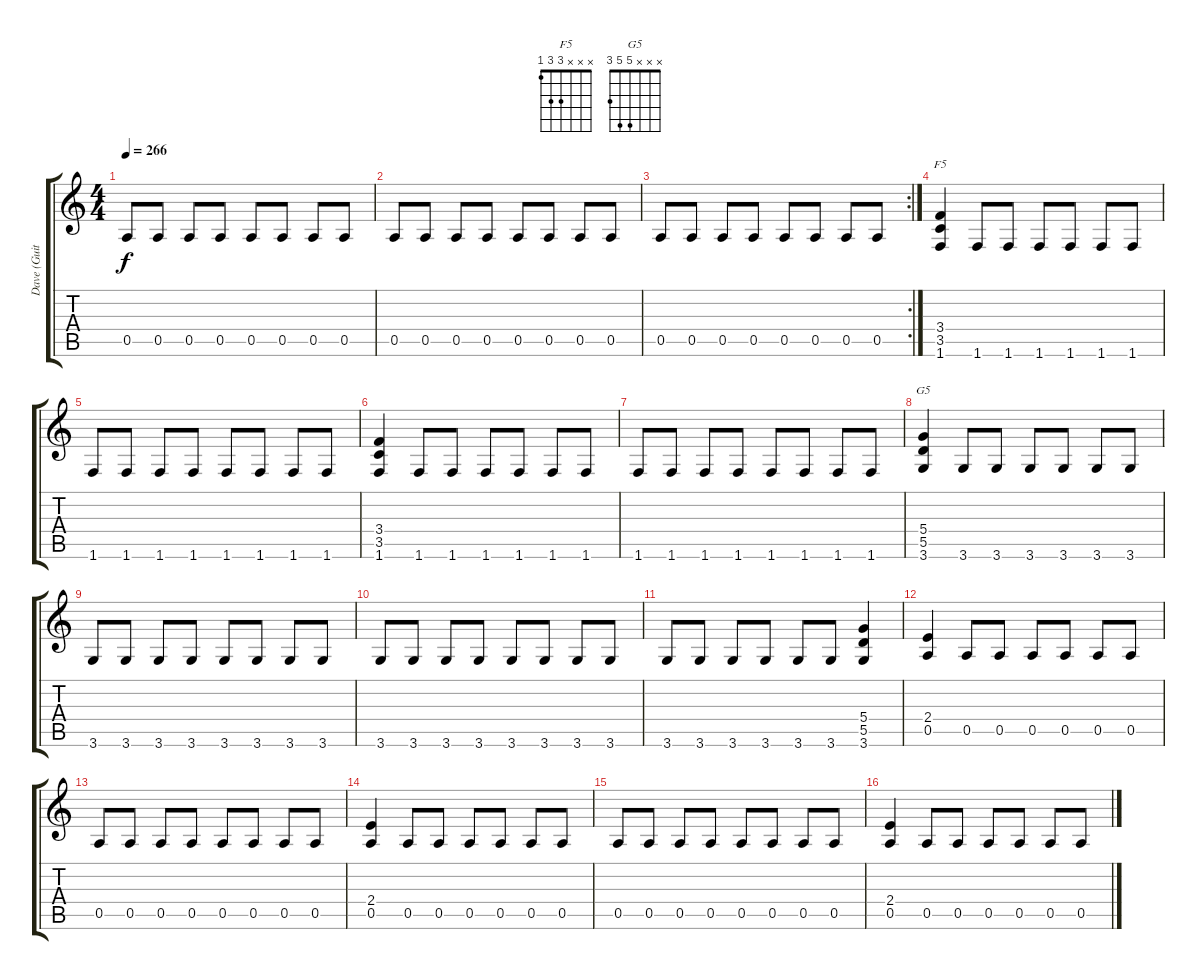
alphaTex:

\track ("Dave (Guitar 1)" "Dave (Guit") {instrument distortionguitar}
\staff {score tabs}
\tuning (E4 B3 G3 D3 A2 E2) {hide}
\chord ("F5" x x x 3 3 1)
\chord ("G5" x x x 5 5 3)
\ts (4 4)
\tempo 266
\clef g2
\ks c
0.5.8{dy f} 0.5.8 0.5.8 0.5.8 0.5.8 0.5.8 0.5.8 0.5.8 |
0.5.8 0.5.8 0.5.8 0.5.8 0.5.8 0.5.8 0.5.8 0.5.8 |
\rc 2
0.5.8 0.5.8 0.5.8 0.5.8 0.5.8 0.5.8 0.5.8 0.5.8 |
(3.4 3.5 1.6).4{ch "F5"} 1.6.8 1.6.8 1.6.8 1.6.8 1.6.8 1.6.8 |
1.6.8 1.6.8 1.6.8 1.6.8 1.6.8 1.6.8 1.6.8 1.6.8 |
(3.4 3.5 1.6).4 1.6.8 1.6.8 1.6.8 1.6.8 1.6.8 1.6.8 |
1.6.8 1.6.8 1.6.8 1.6.8 1.6.8 1.6.8 1.6.8 1.6.8 |
(5.4 5.5 3.6).4{ch "G5"} 3.6.8 3.6.8 3.6.8 3.6.8 3.6.8 3.6.8 |
3.6.8 3.6.8 3.6.8 3.6.8 3.6.8 3.6.8 3.6.8 3.6.8 |
3.6.8 3.6.8 3.6.8 3.6.8 3.6.8 3.6.8 3.6.8 3.6.8 |
3.6.8 3.6.8 3.6.8 3.6.8 3.6.8 3.6.8 (5.4 5.5 3.6).4 |
(2.4 0.5).4 0.5.8 0.5.8 0.5.8 0.5.8 0.5.8 0.5.8 |
0.5.8 0.5.8 0.5.8 0.5.8 0.5.8 0.5.8 0.5.8 0.5.8 |
(2.4 0.5).4 0.5.8 0.5.8 0.5.8 0.5.8 0.5.8 0.5.8 |
0.5.8 0.5.8 0.5.8 0.5.8 0.5.8 0.5.8 0.5.8 0.5.8 |
(2.4 0.5).4 0.5.8 0.5.8 0.5.8 0.5.8 0.5.8 0.5.8
